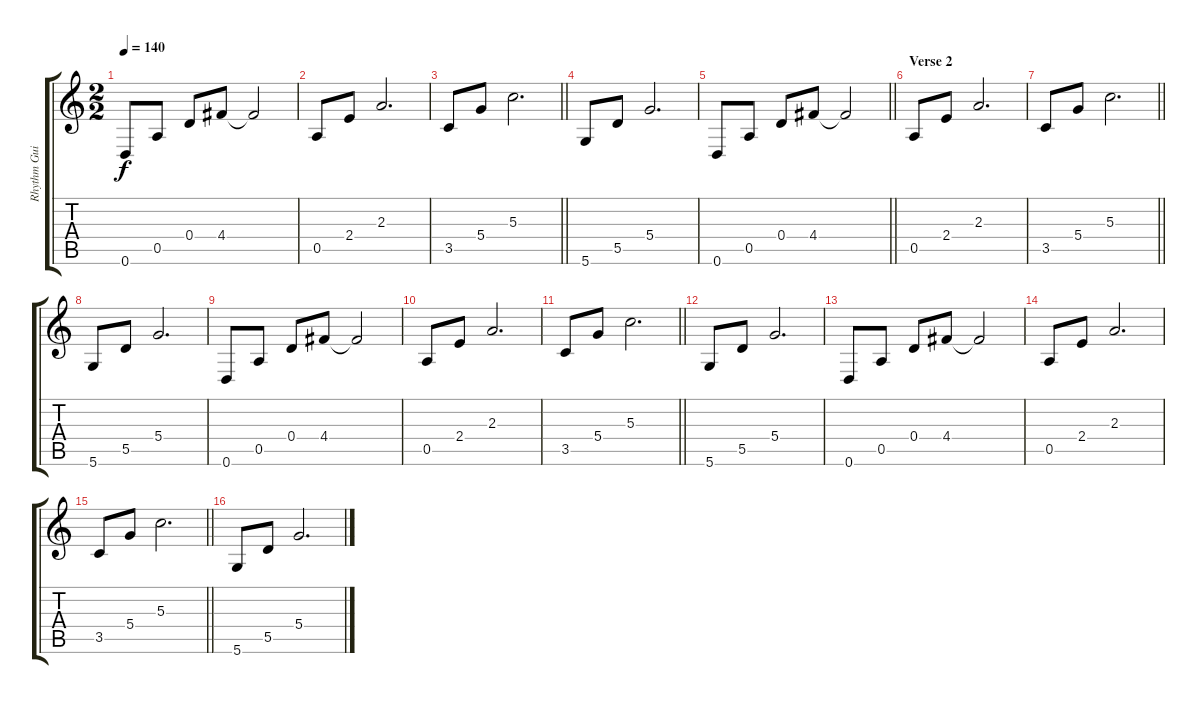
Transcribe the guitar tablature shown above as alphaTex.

\track ("Rhythm Guitar" "Rhythm Gui") {instrument acousticguitarsteel}
\staff {score tabs}
\tuning (E4 B3 G3 D3 A2 D2) {hide}
\ts (2 2)
\tempo 140
\clef g2
\ks c
0.6.8{dy f} 0.5.8 0.4.8 4.4.8 4.4{t}.2 |
0.5.8 2.4.8 2.3.2{d} |
\barLineRight lightlight
3.5.8 5.4.8 5.3.2{d} |
5.6.8 5.5.8 5.4.2{d} |
\barLineRight lightlight
0.6.8 0.5.8 0.4.8 4.4.8 4.4{t}.2 |
\section ("" "Verse 2")
0.5.8 2.4.8 2.3.2{d} |
\barLineRight lightlight
3.5.8 5.4.8 5.3.2{d} |
5.6.8 5.5.8 5.4.2{d} |
0.6.8 0.5.8 0.4.8 4.4.8 4.4{t}.2 |
0.5.8 2.4.8 2.3.2{d} |
\barLineRight lightlight
3.5.8 5.4.8 5.3.2{d} |
5.6.8 5.5.8 5.4.2{d} |
0.6.8 0.5.8 0.4.8 4.4.8 4.4{t}.2 |
0.5.8 2.4.8 2.3.2{d} |
\barLineRight lightlight
3.5.8 5.4.8 5.3.2{d} |
5.6.8 5.5.8 5.4.2{d}
